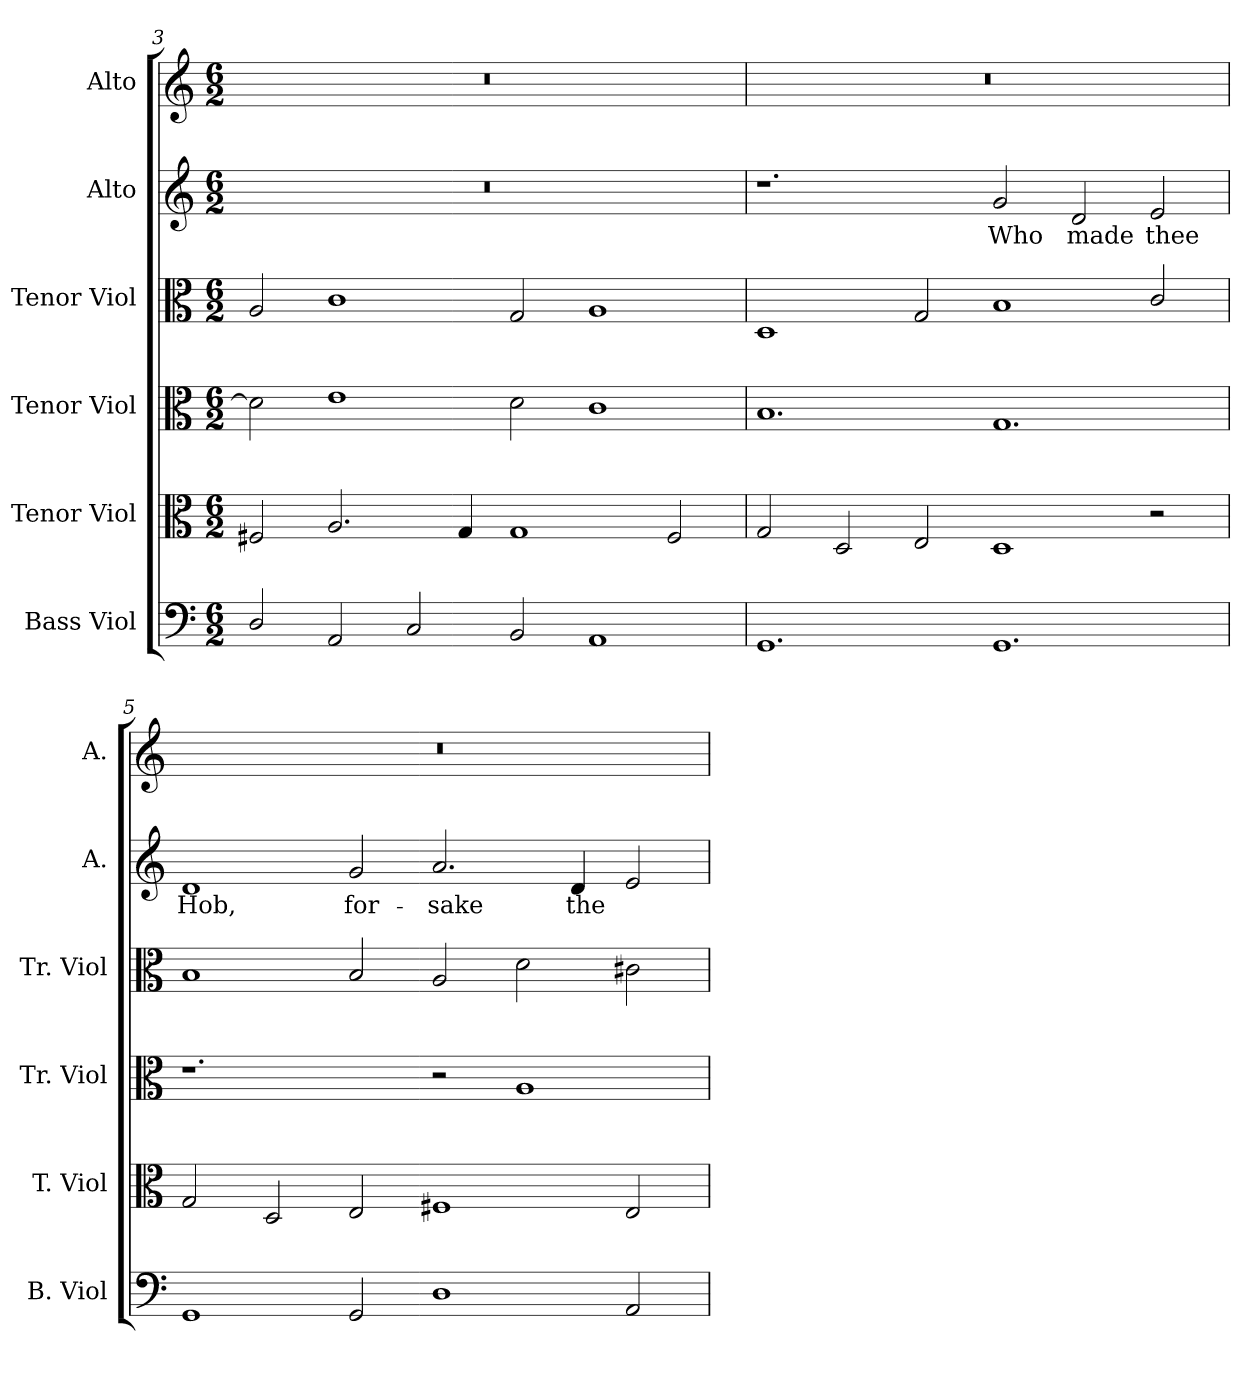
**kern	**kern	**kern	**kern	**kern	**text	**kern
*part6	*part5	*part4	*part3	*part2	*part2	*part1
*staff6	*staff5	*staff4	*staff3	*staff2	*staff2	*staff1
*I"Bass Viol	*I"Tenor Viol	*I"Tenor Viol	*I"Tenor Viol	*I"Alto	*	*I"Alto
*I'B. Viol	*I'T. Viol	*I'Tr. Viol	*I'Tr. Viol	*I'A.	*	*I'A.
*clefF4	*clefC3	*clefC3	*clefC3	*clefG2	*	*clefG2
*k[]	*k[]	*k[]	*k[]	*k[]	*	*k[]
*C:	*C:	*C:	*C:	*C:	*	*C:
*M6/2	*M6/2	*M6/2	*M6/2	*M6/2	*	*M6/2
=3	=3	=3	=3	=3	=3	=3
!	!	!	!	!LO:N:vis=1	!	!LO:N:vis=1
2Di/	2F#Xi/	2di\]	2Ai/	0.r	.	0.r
2AAi/	2.Ai/	1ei	1ci	.	.	.
2Ci/	.	.	.	.	.	.
.	4Gi/	.	.	.	.	.
2BBi/	1Gi	2di\	2Gi/	.	.	.
1AAi	.	1ci	1Ai	.	.	.
.	2F#i/	.	.	.	.	.
!!LO:LB:g=z
=4	=4	=4	=4	=4	=4	=4
!	!	!	!	!	!	!LO:N:vis=1
1.GGi	2Gi/	1.Bi	1Di	1.r	.	0.r
.	2Di/	.	.	.	.	.
.	2Ei/	.	2Gi/	.	.	.
!	!	!	!	!	!LO:LY:b:color=#000000	!
1.GGi	1Di	1.Gi	1Bi	2gi/	Who	.
!	!	!	!	!	!LO:LY:b:color=#000000	!
.	.	.	.	2di/	made	.
!	!	!	!	!	!LO:LY:b:color=#000000	!
.	2r	.	2ci/	2ei/	thee	.
=5	=5	=5	=5	=5	=5	=5
!	!	!	!	!	!LO:LY:b:color=#000000	!LO:N:vis=1
1GGi	2Gi/	1.r	1Bi	1di	Hob,	0.r
.	2Di/	.	.	.	.	.
!	!	!	!	!	!LO:LY:b:color=#000000	!
2GGi/	2Ei/	.	2Bi/	2gi/	for-	.
!	!	!	!	!	!LO:LY:b:color=#000000	!
1Di	1F#Xi	2r	2Ai/	2.ai/	-sake	.
.	.	1Ai	2di\	.	.	.
!	!	!	!	!	!LO:LY:b:color=#000000	!
.	.	.	.	4di/	the	.
2AAi/	2Ei/	.	2c#Xi\	2ei/	.	.
=	=	=	=	=	=	=
*-	*-	*-	*-	*-	*-	*-
